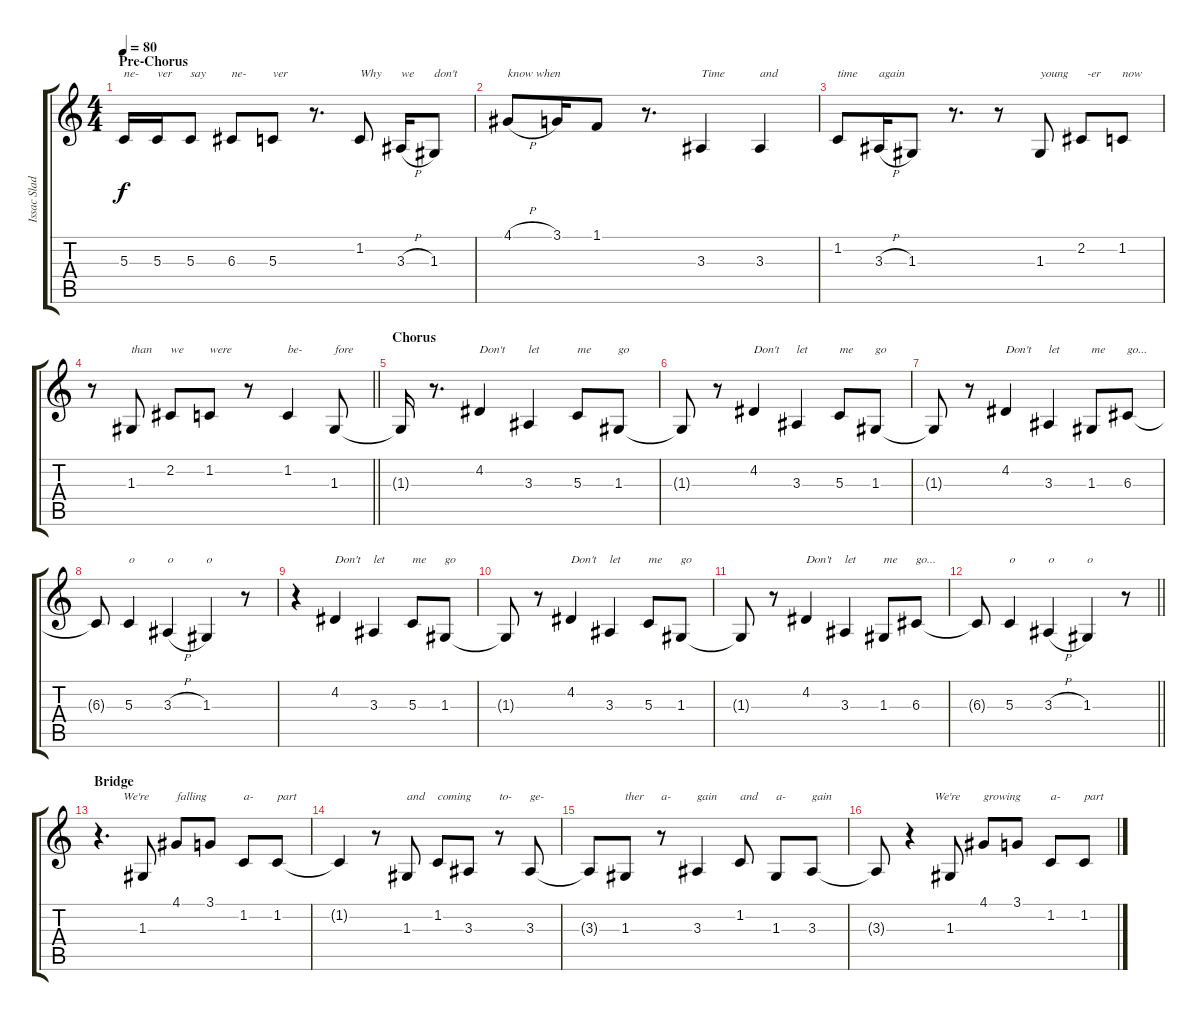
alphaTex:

\track ("Issac Slade" "Issac Slad") {instrument clarinet}
\staff {score tabs}
\tuning (E4 B3 G3 D3 A2 E2) {hide}
\ts (4 4)
\section ("" "Pre-Chorus")
\tempo 80
\clef g2
\ks c
5.3.16{txt "ne-" dy f} 5.3.16{txt "ver"} 5.3.8{txt "say"} 6.3.8{txt "ne-"} 5.3.8{txt "ver"} r.8{d} 1.2.8{txt "Why"} 3.3{h}.16{txt "we"} 1.3.8{txt "don't"} |
4.1{h}.8{txt "know when"} 3.1.16 1.1.8 r.8{d} 3.3.4{txt "Time"} 3.3.4{txt "and"} |
1.2.8{txt "time"} 3.3{h}.16{txt "again"} 1.3.8 r.8{d} r.8 1.3.8{txt "young"} 2.2.8{txt "  -er"} 1.2.8{txt "now"} |
\barLineRight lightlight
r.8 1.3.8{txt "than"} 2.2.8{txt "we"} 1.2.8{txt "were"} r.8 1.2.4{txt "be-"} 1.3.8{txt "fore"} |
\section ("" "Chorus")
1.3{t}.16 r.8{d} 4.2.4{txt "Don't"} 3.3.4{txt "let"} 5.3.8{txt "me"} 1.3.8{txt "go"} |
1.3{t}.8 r.8 4.2.4{txt "Don't"} 3.3.4{txt "let"} 5.3.8{txt "me"} 1.3.8{txt "go"} |
1.3{t}.8 r.8 4.2.4{txt "Don't"} 3.3.4{txt "let"} 1.3.8{txt "me"} 6.3.8{txt "go..."} |
6.3{t}.8 5.3.4{txt "o"} 3.3{h}.4{txt "o"} 1.3.4{txt "o"} r.8 |
r.4 4.2.4{txt "Don't"} 3.3.4{txt "let"} 5.3.8{txt "me"} 1.3.8{txt "go"} |
1.3{t}.8 r.8 4.2.4{txt "Don't"} 3.3.4{txt "let"} 5.3.8{txt "me"} 1.3.8{txt "go"} |
1.3{t}.8 r.8 4.2.4{txt "Don't"} 3.3.4{txt "let"} 1.3.8{txt "me"} 6.3.8{txt "go..."} |
\barLineRight lightlight
6.3{t}.8 5.3.4{txt "o"} 3.3{h}.4{txt "o"} 1.3.4{txt "o"} r.8 |
\section ("" "Bridge")
r.4{d txt "        We're"} 1.3.8 4.1.8{txt "falling"} 3.1.8 1.2.8{txt "a- "} 1.2.8{txt "part"} |
1.2{t}.4 r.8 1.3.8{txt "and"} 1.2.8{txt "coming"} 3.3.8 r.8{txt "to-"} 3.3.8{txt "ge-"} |
3.3{t}.8 1.3.8{txt "ther"} r.8{txt "a-"} 3.3.4{txt "gain"} 1.2.8{txt "and"} 1.3.8{txt "a-"} 3.3.8{txt "gain"} |
3.3{t}.8 r.4{txt "        We're"} 1.3.8 4.1.8{txt "growing"} 3.1.8 1.2.8{txt "a-"} 1.2.8{txt "part"}
